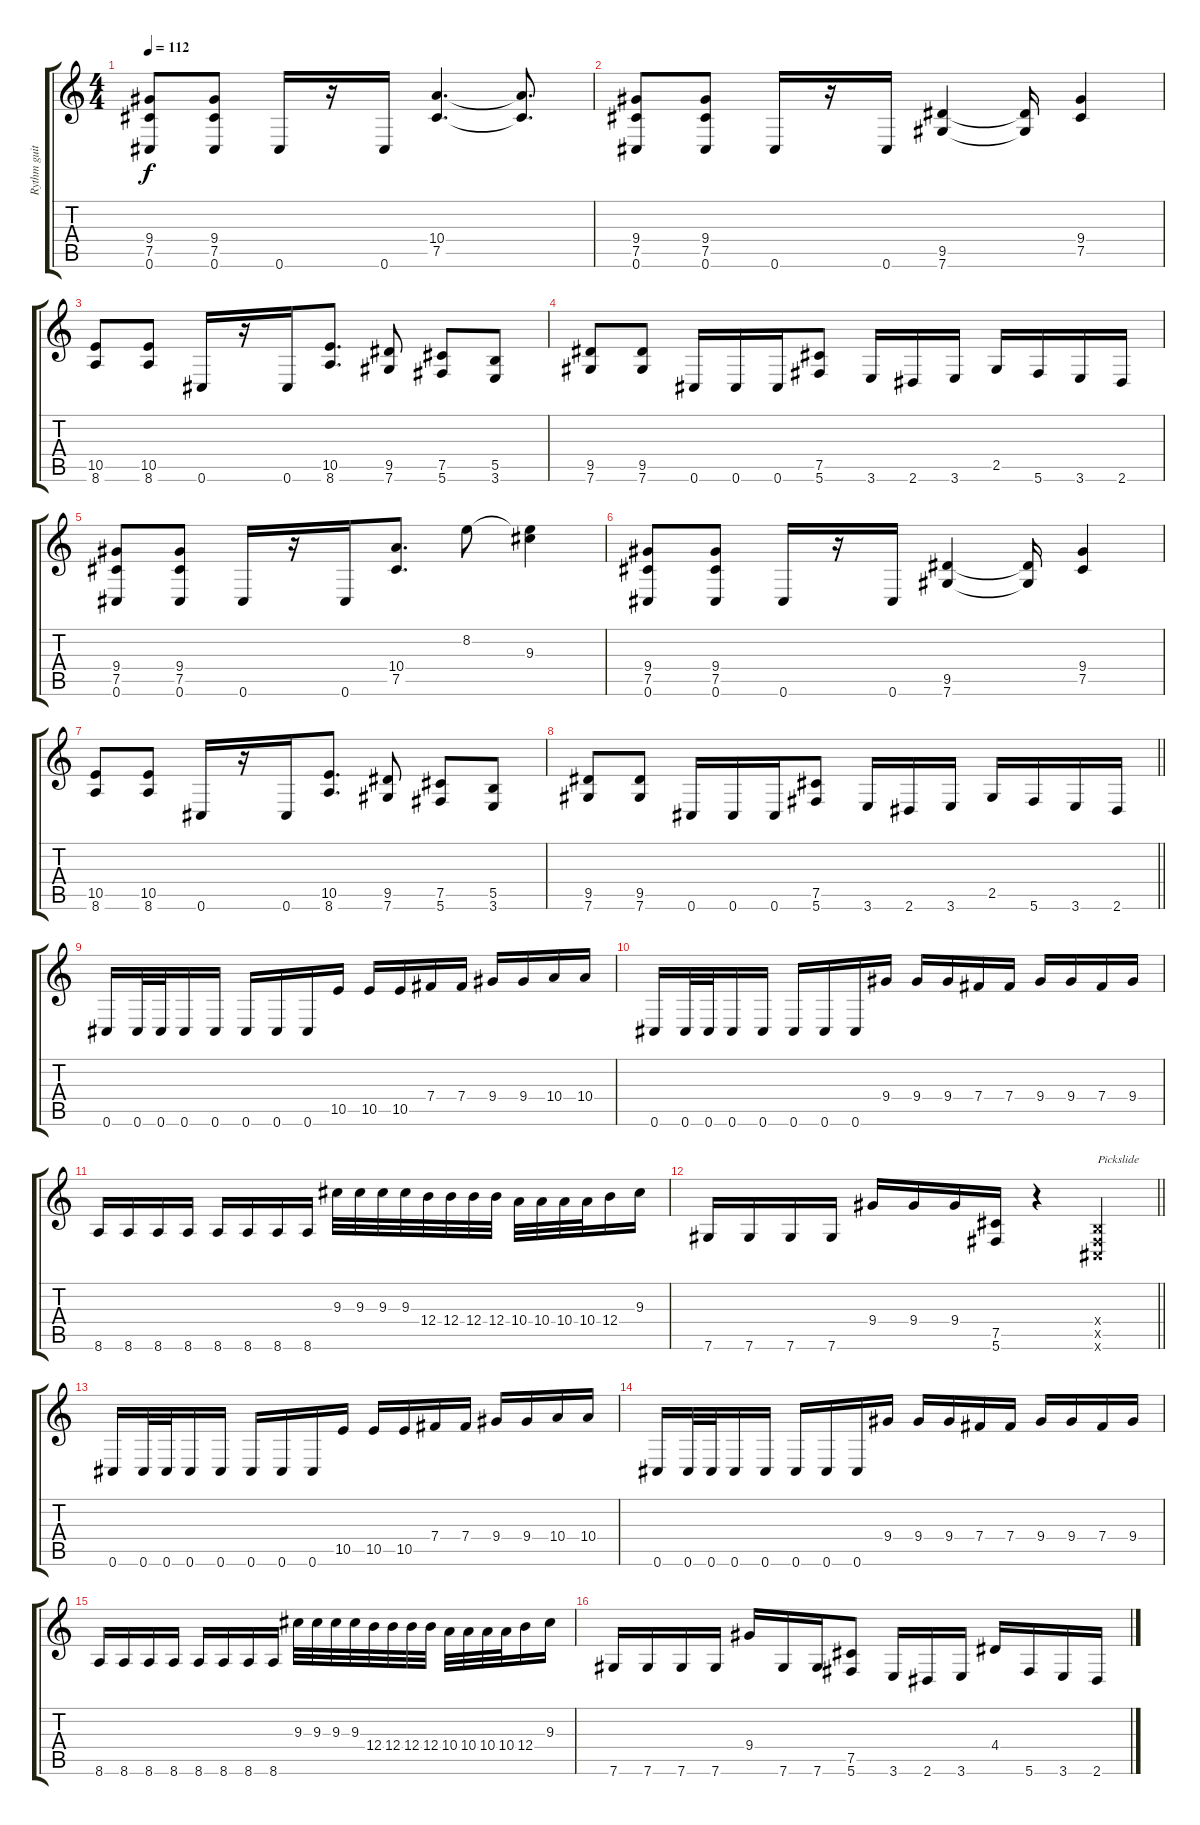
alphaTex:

\track ("Rythm guitar" "Rythm guit") {instrument distortionguitar}
\staff {score tabs}
\tuning (Db4 Ab3 E3 B2 Gb2 Db2) {hide}
\ts (4 4)
\section ("" "")
\tempo 112
\clef g2
\ks c
(9.4 7.5 0.6).8{dy f} (9.4 7.5 0.6).8 0.6.16 r.16 0.6.16 (10.4 7.5).4{d} (10.4{t} 7.5{t}).8{d} |
(9.4 7.5 0.6).8 (9.4 7.5 0.6).8 0.6.16 r.16 0.6.16 (9.5 7.6).4 (9.5{t} 7.6{t}).16 (9.4 7.5).4 |
(10.5 8.6).8 (10.5 8.6).8 0.6.16 r.16 0.6.16 (10.5 8.6).8{d} (9.5 7.6).8 (7.5 5.6).8 (5.5 3.6).8 |
(9.5 7.6).8 (9.5 7.6).8 0.6.16 0.6.16 0.6.16 (7.5 5.6).8 3.6.16 2.6.16 3.6.16 2.5.16 5.6.16 3.6.16 2.6.16 |
(9.4 7.5 0.6).8 (9.4 7.5 0.6).8 0.6.16 r.16 0.6.16 (10.4 7.5).8{d} 8.2.8 (8.2{t} 9.3).4 |
(9.4 7.5 0.6).8 (9.4 7.5 0.6).8 0.6.16 r.16 0.6.16 (9.5 7.6).4 (9.5{t} 7.6{t}).16 (9.4 7.5).4 |
(10.5 8.6).8 (10.5 8.6).8 0.6.16 r.16 0.6.16 (10.5 8.6).8{d} (9.5 7.6).8 (7.5 5.6).8 (5.5 3.6).8 |
\barLineRight lightlight
(9.5 7.6).8 (9.5 7.6).8 0.6.16 0.6.16 0.6.16 (7.5 5.6).8 3.6.16 2.6.16 3.6.16 2.5.16 5.6.16 3.6.16 2.6.16 |
\section ("" "")
0.6.16 0.6.32 0.6.32 0.6.16 0.6.16 0.6.16 0.6.16 0.6.16 10.5.16 10.5.16 10.5.16 7.4.16 7.4.16 9.4.16 9.4.16 10.4.16 10.4.16 |
0.6.16 0.6.32 0.6.32 0.6.16 0.6.16 0.6.16 0.6.16 0.6.16 9.4.16 9.4.16 9.4.16 7.4.16 7.4.16 9.4.16 9.4.16 7.4.16 9.4.16 |
8.6.16 8.6.16 8.6.16 8.6.16 8.6.16 8.6.16 8.6.16 8.6.16 9.3.32 9.3.32 9.3.32 9.3.32 12.4.32 12.4.32 12.4.32 12.4.32 10.4.32 10.4.32 10.4.32 10.4.32 12.4.16 9.3.16 |
\barLineRight lightlight
7.6.16 7.6.16 7.6.16 7.6.16 9.4.16 9.4.16 9.4.16 (7.5 5.6).16 r.4 (0.4{x} 0.5{x} 0.6{x}).4{txt "Pickslide"} |
\section ("" "")
0.6.16 0.6.32 0.6.32 0.6.16 0.6.16 0.6.16 0.6.16 0.6.16 10.5.16 10.5.16 10.5.16 7.4.16 7.4.16 9.4.16 9.4.16 10.4.16 10.4.16 |
0.6.16 0.6.32 0.6.32 0.6.16 0.6.16 0.6.16 0.6.16 0.6.16 9.4.16 9.4.16 9.4.16 7.4.16 7.4.16 9.4.16 9.4.16 7.4.16 9.4.16 |
8.6.16 8.6.16 8.6.16 8.6.16 8.6.16 8.6.16 8.6.16 8.6.16 9.3.32 9.3.32 9.3.32 9.3.32 12.4.32 12.4.32 12.4.32 12.4.32 10.4.32 10.4.32 10.4.32 10.4.32 12.4.16 9.3.16 |
7.6.16 7.6.16 7.6.16 7.6.16 9.4.16 7.6.16 7.6.16 (7.5 5.6).8 3.6.16 2.6.16 3.6.16 4.4.16 5.6.16 3.6.16 2.6.16
